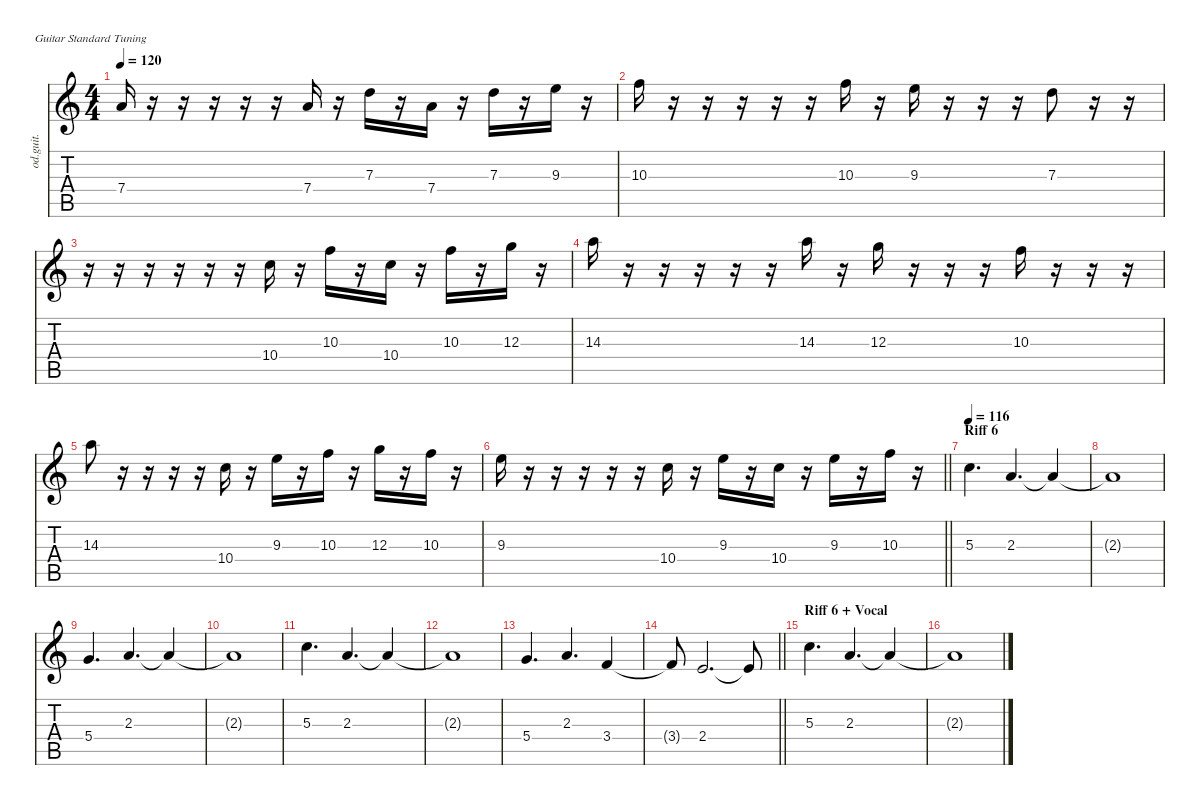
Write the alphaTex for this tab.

\defaultSystemsLayout 4
\hideDynamics
\bracketExtendMode nobrackets
\otherSystemsTrackNameOrientation horizontal
\track ("Lead guitar 1" "od.guit.") {solo instrument overdrivenguitar}
\staff {score tabs}
\tuning (E4 B3 G3 D3 A2 E2)
\ts (4 4)
\tempo 120
\clef g2
\ks c
7.4.16{dy f beam Up} r.16{beam Up} r.16{beam Up} r.16{beam Up} r.16{beam Up} r.16{beam Up} 7.4.16{beam Up} r.16{beam Up} 7.3.16{beam Down} r.16{beam Down} 7.4.16{beam Down} r.16{beam Down} 7.3.16{beam Down} r.16{beam Down} 9.3.16{beam Down} r.16{beam Down} |
10.3.16{beam Down} r.16{beam Down} r.16{beam Down} r.16{beam Down} r.16{beam Down} r.16{beam Down} 10.3.16{beam Down} r.16{beam Down} 9.3.16{beam Down} r.16{beam Down} r.16{beam Down} r.16{beam Down} 7.3.8{beam Down} r.16{beam Down} r.16{beam Down} |
r.16{beam Down} r.16{beam Down} r.16{beam Down} r.16{beam Down} r.16{beam Down} r.16{beam Down} 10.4.16{beam Down} r.16{beam Down} 10.3.16{beam Down} r.16{beam Down} 10.4.16{beam Down} r.16{beam Down} 10.3.16{beam Down} r.16{beam Down} 12.3.16{beam Down} r.16{beam Down} |
14.3.16{beam Down} r.16{beam Down} r.16{beam Down} r.16{beam Down} r.16{beam Down} r.16{beam Down} 14.3.16{beam Down} r.16{beam Down} 12.3.16{beam Down} r.16{beam Down} r.16{beam Down} r.16{beam Down} 10.3.16{beam Down} r.16{beam Down} r.16{beam Down} r.16{beam Down} |
14.3.8{beam Down} r.16{beam Down} r.16{beam Down} r.16{beam Down} r.16{beam Down} 10.4.16{beam Down} r.16{beam Down} 9.3.16{beam Down} r.16{beam Down} 10.3.16{beam Down} r.16{beam Down} 12.3.16{beam Down} r.16{beam Down} 10.3.16{beam Down} r.16{beam Down} |
\barLineRight lightlight
9.3.16{beam Down} r.16{beam Down} r.16{beam Down} r.16{beam Down} r.16{beam Down} r.16{beam Down} 10.4.16{beam Down} r.16{beam Down} 9.3.16{beam Down} r.16{beam Down} 10.4.16{beam Down} r.16{beam Down} 9.3.16{beam Down} r.16{beam Down} 10.3.16{beam Down} r.16{beam Down} |
\section ("" "Riff 6")
\tempo 116
5.3.4{d beam Down} 2.3.4{d beam Up} 2.3{t}.4{beam Up} |
2.3{t}.1{beam Up} |
5.4.4{d beam Up} 2.3.4{d beam Up} 2.3{t}.4{beam Up} |
2.3{t}.1{beam Up} |
5.3.4{d beam Down} 2.3.4{d beam Up} 2.3{t}.4{beam Up} |
2.3{t}.1{beam Up} |
5.4.4{d beam Up} 2.3.4{d beam Up} 3.4.4{beam Up} |
\barLineRight lightlight
3.4{t}.8{beam Up} 2.4.2{d beam Up} 2.4{t}.8{beam Up} |
\section ("" "Riff 6 + Vocal")
5.3.4{d beam Down} 2.3.4{d beam Up} 2.3{t}.4{beam Up} |
2.3{t}.1{beam Up}
